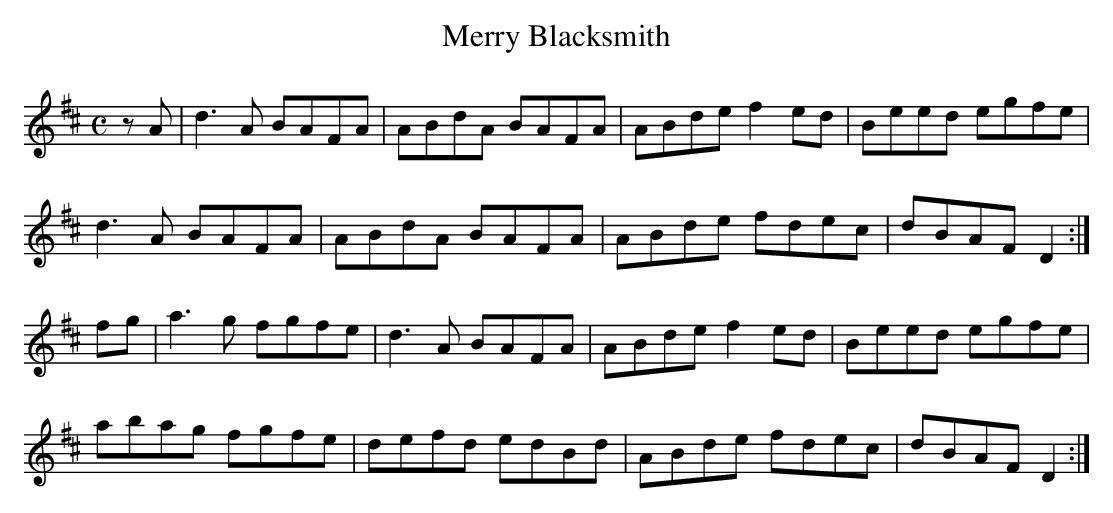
X:1
T:Merry Blacksmith
M:C
L:1/8
K:D Major
zA|d3A BAFA|ABdA BAFA|ABde f2ed|Beed egfe|!
d3A BAFA|ABdA BAFA|ABde fdec|dBAF D2:|!
fg|a3g fgfe|d3A BAFA|ABde f2ed|Beed egfe|!
abag fgfe|defd edBd|ABde fdec|dBAF D2:|!
